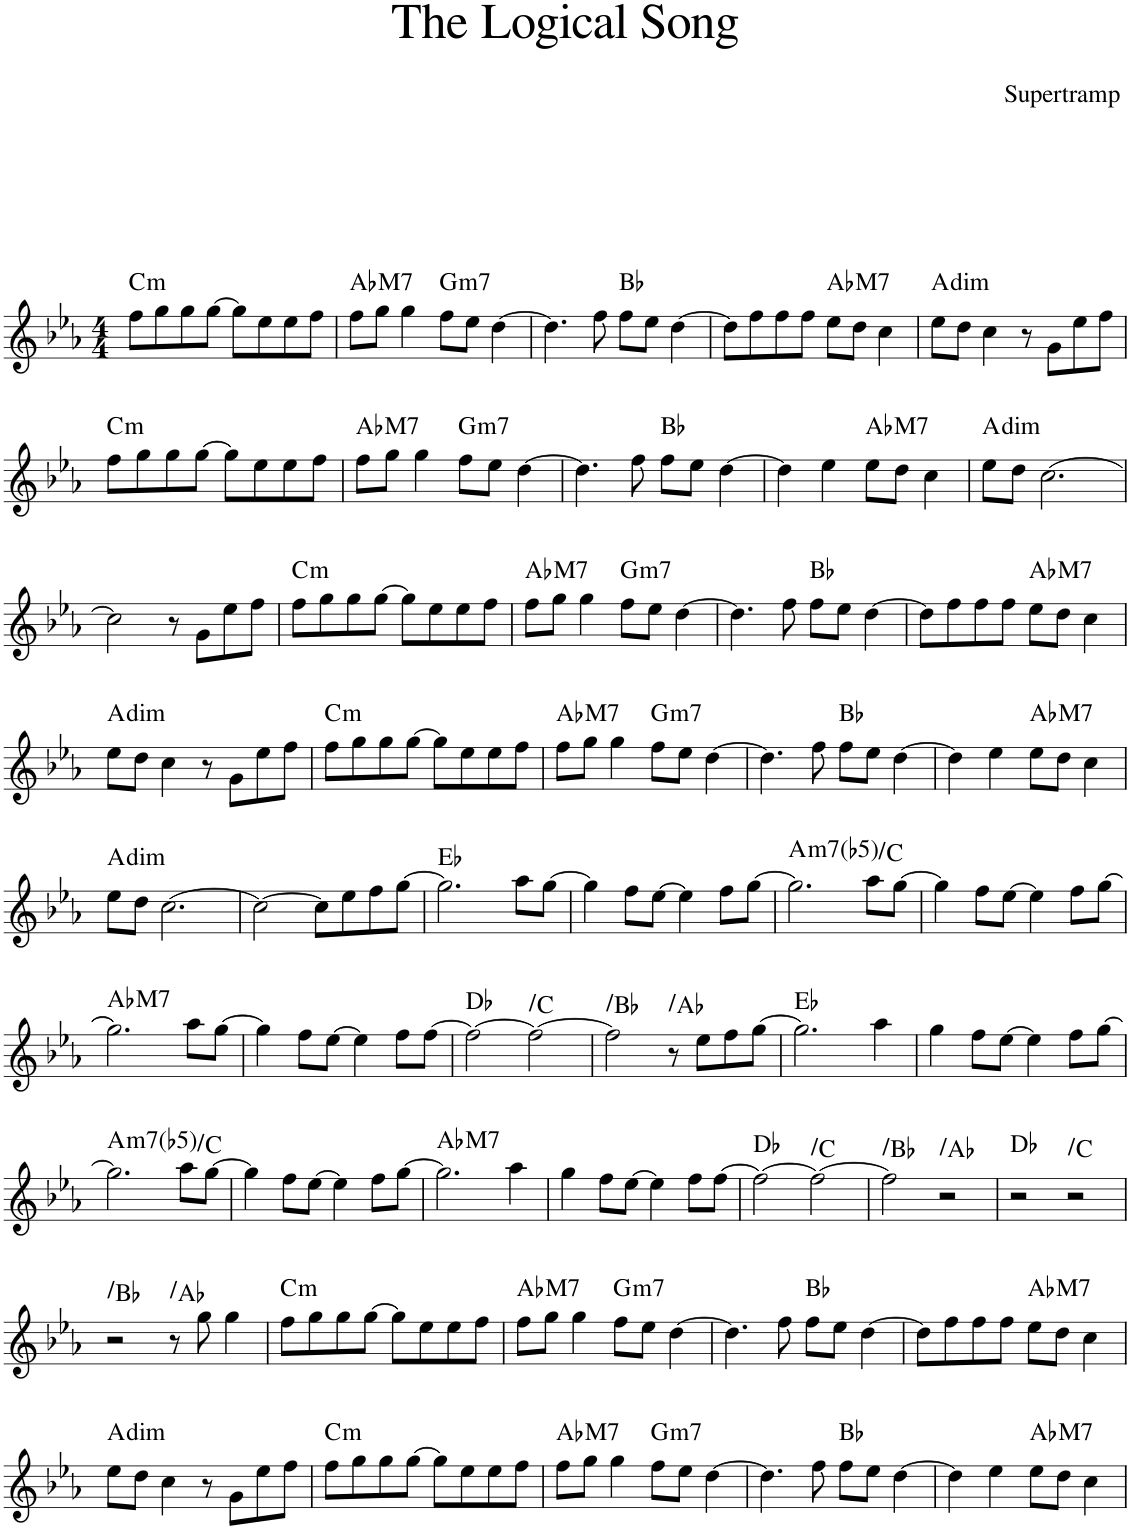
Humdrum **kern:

**kern	**harte
*part1	*part1
*staff1	*
*I"Piano	*
*I'Pno.	*
*clefG2	*
*k[b-e-a-]	*
*M4/4	*
=1	=1
!	!LO:H:kt=m
8ff\L	C:min
8gg\	.
8gg\	.
[8gg\J	.
8gg\L]	.
8ee-\	.
8ee-\	.
8ff\J	.
=2	=2
!	!LO:H:kt=M7
8ff\L	Ab:maj7
8gg\J	.
4gg\	.
!	!LO:H:kt=m7
8ff\L	G:min7
8ee-\J	.
[4dd\	.
=3	=3
4.dd\]	.
8ff\	.
8ff\L	Bb:maj
8ee-\J	.
[4dd\	.
=4	=4
8dd\L]	.
8ff\	.
8ff\	.
8ff\J	.
!	!LO:H:kt=M7
8ee-\L	Ab:maj7
8dd\J	.
4cc\	.
=5	=5
!	!LO:H:kt=dim
8ee-\L	A:dim
8dd\J	.
4cc\	.
8r	.
8g\L	.
8ee-\	.
8ff\J	.
!!LO:LB:g=z
=6	=6
!	!LO:H:kt=m
8ff\L	C:min
8gg\	.
8gg\	.
[8gg\J	.
8gg\L]	.
8ee-\	.
8ee-\	.
8ff\J	.
=7	=7
!	!LO:H:kt=M7
8ff\L	Ab:maj7
8gg\J	.
4gg\	.
!	!LO:H:kt=m7
8ff\L	G:min7
8ee-\J	.
[4dd\	.
=8	=8
4.dd\]	.
8ff\	.
8ff\L	Bb:maj
8ee-\J	.
[4dd\	.
=9	=9
4dd\]	.
4ee-\	.
!	!LO:H:kt=M7
8ee-\L	Ab:maj7
8dd\J	.
4cc\	.
=10	=10
!	!LO:H:kt=dim
8ee-\L	A:dim
8dd\J	.
[2.cc\	.
!!LO:LB:g=z
=11	=11
2cc\]	.
8r	.
8g\L	.
8ee-\	.
8ff\J	.
=12	=12
!	!LO:H:kt=m
8ff\L	C:min
8gg\	.
8gg\	.
[8gg\J	.
8gg\L]	.
8ee-\	.
8ee-\	.
8ff\J	.
=13	=13
!	!LO:H:kt=M7
8ff\L	Ab:maj7
8gg\J	.
4gg\	.
!	!LO:H:kt=m7
8ff\L	G:min7
8ee-\J	.
[4dd\	.
=14	=14
4.dd\]	.
8ff\	.
8ff\L	Bb:maj
8ee-\J	.
[4dd\	.
=15	=15
8dd\L]	.
8ff\	.
8ff\	.
8ff\J	.
!	!LO:H:kt=M7
8ee-\L	Ab:maj7
8dd\J	.
4cc\	.
!!LO:LB:g=z
=16	=16
!	!LO:H:kt=dim
8ee-\L	A:dim
8dd\J	.
4cc\	.
8r	.
8g\L	.
8ee-\	.
8ff\J	.
=17	=17
!	!LO:H:kt=m
8ff\L	C:min
8gg\	.
8gg\	.
[8gg\J	.
8gg\L]	.
8ee-\	.
8ee-\	.
8ff\J	.
=18	=18
!	!LO:H:kt=M7
8ff\L	Ab:maj7
8gg\J	.
4gg\	.
!	!LO:H:kt=m7
8ff\L	G:min7
8ee-\J	.
[4dd\	.
=19	=19
4.dd\]	.
8ff\	.
8ff\L	Bb:maj
8ee-\J	.
[4dd\	.
=20	=20
4dd\]	.
4ee-\	.
!	!LO:H:kt=M7
8ee-\L	Ab:maj7
8dd\J	.
4cc\	.
!!LO:LB:g=z
=21	=21
!	!LO:H:kt=dim
8ee-\L	A:dim
8dd\J	.
[2.cc\	.
=22	=22
2cc\_	.
8cc\L]	.
8ee-\	.
8ff\	.
[8gg\J	.
=23	=23
2.gg\]	Eb:maj
8aa-\L	.
[8gg\J	.
=24	=24
4gg\]	.
8ff\L	.
[8ee-\J	.
4ee-\]	.
8ff\L	.
[8gg\J	.
=25	=25
!	!LO:H:kt=m7(b5)
2.gg\]	A:hdim7/b3
8aa-\L	.
[8gg\J	.
=26	=26
4gg\]	.
8ff\L	.
[8ee-\J	.
4ee-\]	.
8ff\L	.
[8gg\J	.
!!LO:LB:g=z
=27	=27
!	!LO:H:kt=M7
2.gg\]	Ab:maj7
8aa-\L	.
[8gg\J	.
=28	=28
4gg\]	.
8ff\L	.
[8ee-\J	.
4ee-\]	.
8ff\L	.
[8ff\J	.
=29	=29
2ff\_	Db:maj
!	!LO:H:kt=N.C.
2ff\_	N
=30	=30
!	!LO:H:kt=N.C.
2ff\]	N
!	!LO:H:kt=N.C.
8r	N
8ee-\L	.
8ff\	.
[8gg\J	.
=31	=31
2.gg\]	Eb:maj
4aa-\	.
=32	=32
4gg\	.
8ff\L	.
[8ee-\J	.
4ee-\]	.
8ff\L	.
[8gg\J	.
!!LO:LB:g=z
=33	=33
!	!LO:H:kt=m7(b5)
2.gg\]	A:hdim7/b3
8aa-\L	.
[8gg\J	.
=34	=34
4gg\]	.
8ff\L	.
[8ee-\J	.
4ee-\]	.
8ff\L	.
[8gg\J	.
=35	=35
!	!LO:H:kt=M7
2.gg\]	Ab:maj7
4aa-\	.
=36	=36
4gg\	.
8ff\L	.
[8ee-\J	.
4ee-\]	.
8ff\L	.
[8ff\J	.
=37	=37
2ff\_	Db:maj
!	!LO:H:kt=N.C.
2ff\_	N
=38	=38
!	!LO:H:kt=N.C.
2ff\]	N
!	!LO:H:kt=N.C.
2r	N
=39	=39
2r	Db:maj
!	!LO:H:kt=N.C.
2r	N
!!LO:LB:g=z
=40	=40
!	!LO:H:kt=N.C.
2r	N
!	!LO:H:kt=N.C.
8r	N
8gg\	.
4gg\	.
=41	=41
!	!LO:H:kt=m
8ff\L	C:min
8gg\	.
8gg\	.
[8gg\J	.
8gg\L]	.
8ee-\	.
8ee-\	.
8ff\J	.
=42	=42
!	!LO:H:kt=M7
8ff\L	Ab:maj7
8gg\J	.
4gg\	.
!	!LO:H:kt=m7
8ff\L	G:min7
8ee-\J	.
[4dd\	.
=43	=43
4.dd\]	.
8ff\	.
8ff\L	Bb:maj
8ee-\J	.
[4dd\	.
=44	=44
8dd\L]	.
8ff\	.
8ff\	.
8ff\J	.
!	!LO:H:kt=M7
8ee-\L	Ab:maj7
8dd\J	.
4cc\	.
!!LO:LB:g=z
=45	=45
!	!LO:H:kt=dim
8ee-\L	A:dim
8dd\J	.
4cc\	.
8r	.
8g\L	.
8ee-\	.
8ff\J	.
=46	=46
!	!LO:H:kt=m
8ff\L	C:min
8gg\	.
8gg\	.
[8gg\J	.
8gg\L]	.
8ee-\	.
8ee-\	.
8ff\J	.
=47	=47
!	!LO:H:kt=M7
8ff\L	Ab:maj7
8gg\J	.
4gg\	.
!	!LO:H:kt=m7
8ff\L	G:min7
8ee-\J	.
[4dd\	.
=48	=48
4.dd\]	.
8ff\	.
8ff\L	Bb:maj
8ee-\J	.
[4dd\	.
=49	=49
4dd\]	.
4ee-\	.
!	!LO:H:kt=M7
8ee-\L	Ab:maj7
8dd\J	.
4cc\	.
=	=
*-	*-
